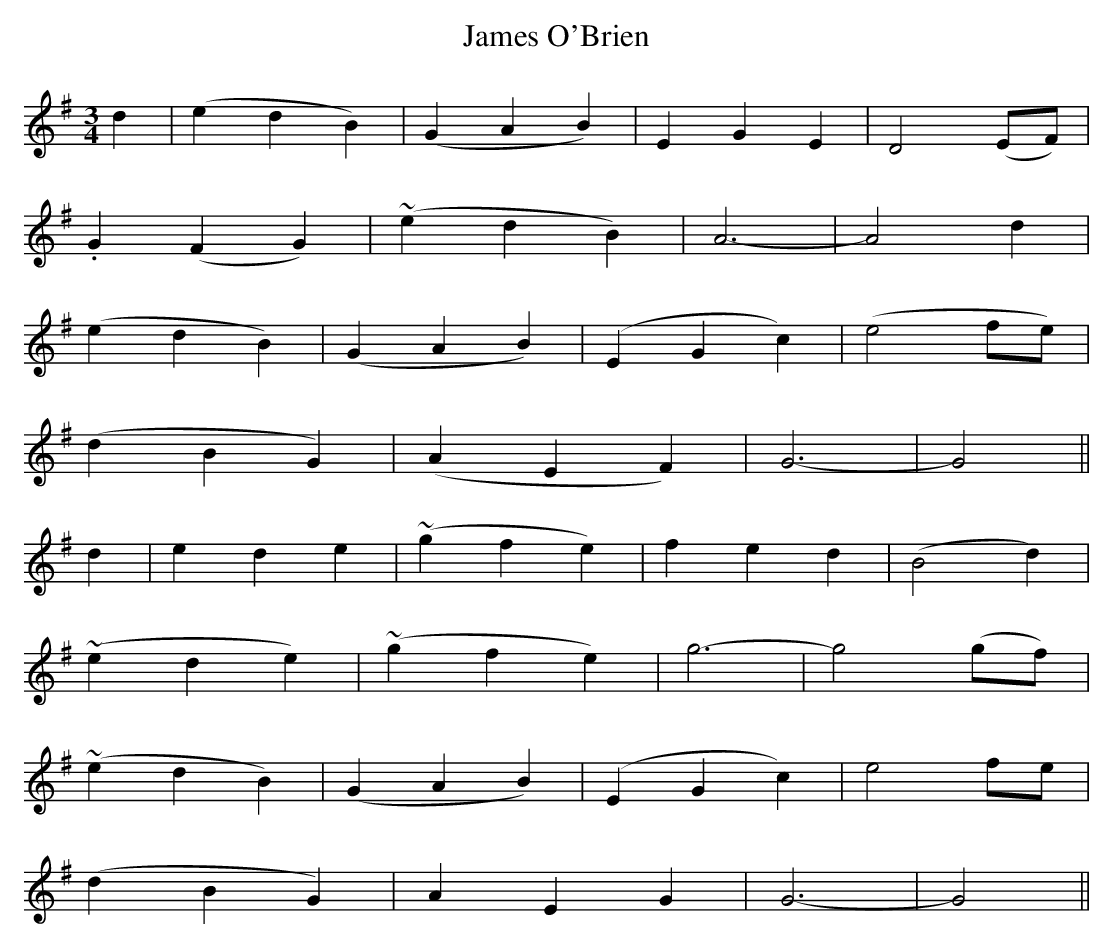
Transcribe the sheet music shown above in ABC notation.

X:1
T: James O'Brien
M: 3/4
L: 1/4
K: G
d|(edB)|(GAB)|EGE|D2(E/2F/2)|
.G(FG)|(~edB)|A3-|A2d|
(edB)|(GAB)|(EGc)|(e2f/2e/2)|
(dBG)|(AEF)|G3-|G2||
d|ede|(~gfe)|fed|(B2d)|
(~ede)|(~gfe)|g3-|g2(g/2f/2)|
(~edB)|(GAB)|(EGc)|e2f/2e/2|
(dBG)|AEG|G3-|G2||
